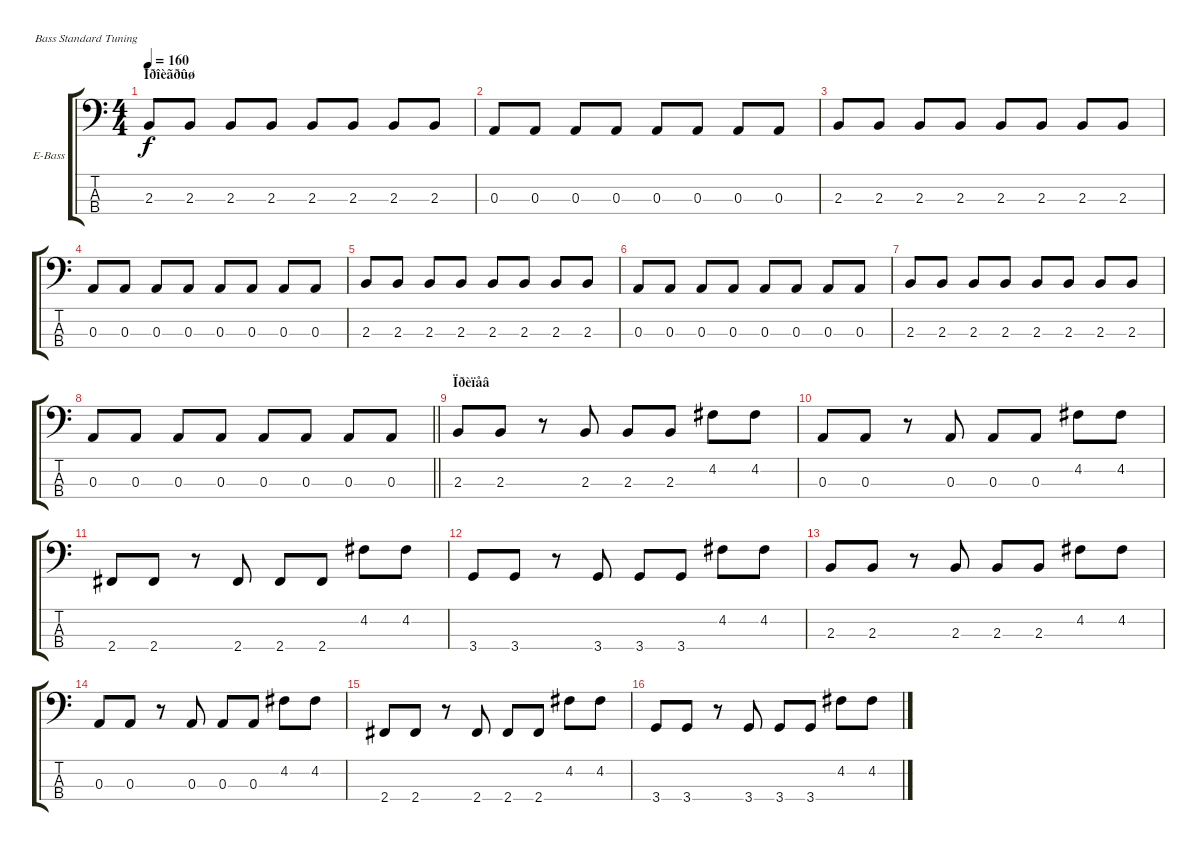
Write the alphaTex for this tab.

\bracketExtendMode groupsimilarinstruments
\firstSystemTrackNameOrientation horizontal
\otherSystemsTrackNameOrientation horizontal
\track ("Тихомиров" "E-Bass") {instrument electricbassfinger}
\staff {score tabs}
\tuning (G2 D2 A1 E1)
\ts (4 4)
\section ("" "Ïðîèãðûø")
\tempo 160
\clef f4
\scale
0.333333
\ks c
2.3.8{dy f} 2.3.8 2.3.8 2.3.8 2.3.8 2.3.8 2.3.8 2.3.8 |
\scale
0.333333 0.3.8 0.3.8 0.3.8 0.3.8 0.3.8 0.3.8 0.3.8 0.3.8 |
\scale
0.333333 2.3.8 2.3.8 2.3.8 2.3.8 2.3.8 2.3.8 2.3.8 2.3.8 |
\scale
0.333333 0.3.8 0.3.8 0.3.8 0.3.8 0.3.8 0.3.8 0.3.8 0.3.8 |
\scale
0.333333 2.3.8 2.3.8 2.3.8 2.3.8 2.3.8 2.3.8 2.3.8 2.3.8 |
\scale
0.333333 0.3.8 0.3.8 0.3.8 0.3.8 0.3.8 0.3.8 0.3.8 0.3.8 |
\scale
0.333333 2.3.8 2.3.8 2.3.8 2.3.8 2.3.8 2.3.8 2.3.8 2.3.8 |
\scale
0.333333
\barLineRight lightlight
0.3.8 0.3.8 0.3.8 0.3.8 0.3.8 0.3.8 0.3.8 0.3.8 |
\section ("" "Ïðèïåâ")
\scale
0.333333 2.3.8 2.3.8 r.8 2.3.8 2.3.8 2.3.8 4.2.8 4.2.8 |
\scale
0.333333 0.3.8 0.3.8 r.8 0.3.8 0.3.8 0.3.8 4.2.8 4.2.8 |
\scale
0.333333 2.4.8 2.4.8 r.8 2.4.8 2.4.8 2.4.8 4.2.8 4.2.8 |
\scale
0.333333 3.4.8 3.4.8 r.8 3.4.8 3.4.8 3.4.8 4.2.8 4.2.8 |
\scale
0.333333 2.3.8 2.3.8 r.8 2.3.8 2.3.8 2.3.8 4.2.8 4.2.8 |
\scale
0.333333 0.3.8 0.3.8 r.8 0.3.8 0.3.8 0.3.8 4.2.8 4.2.8 |
\scale
0.333333 2.4.8 2.4.8 r.8 2.4.8 2.4.8 2.4.8 4.2.8 4.2.8 |
\scale
0.333333 3.4.8 3.4.8 r.8 3.4.8 3.4.8 3.4.8 4.2.8 4.2.8
